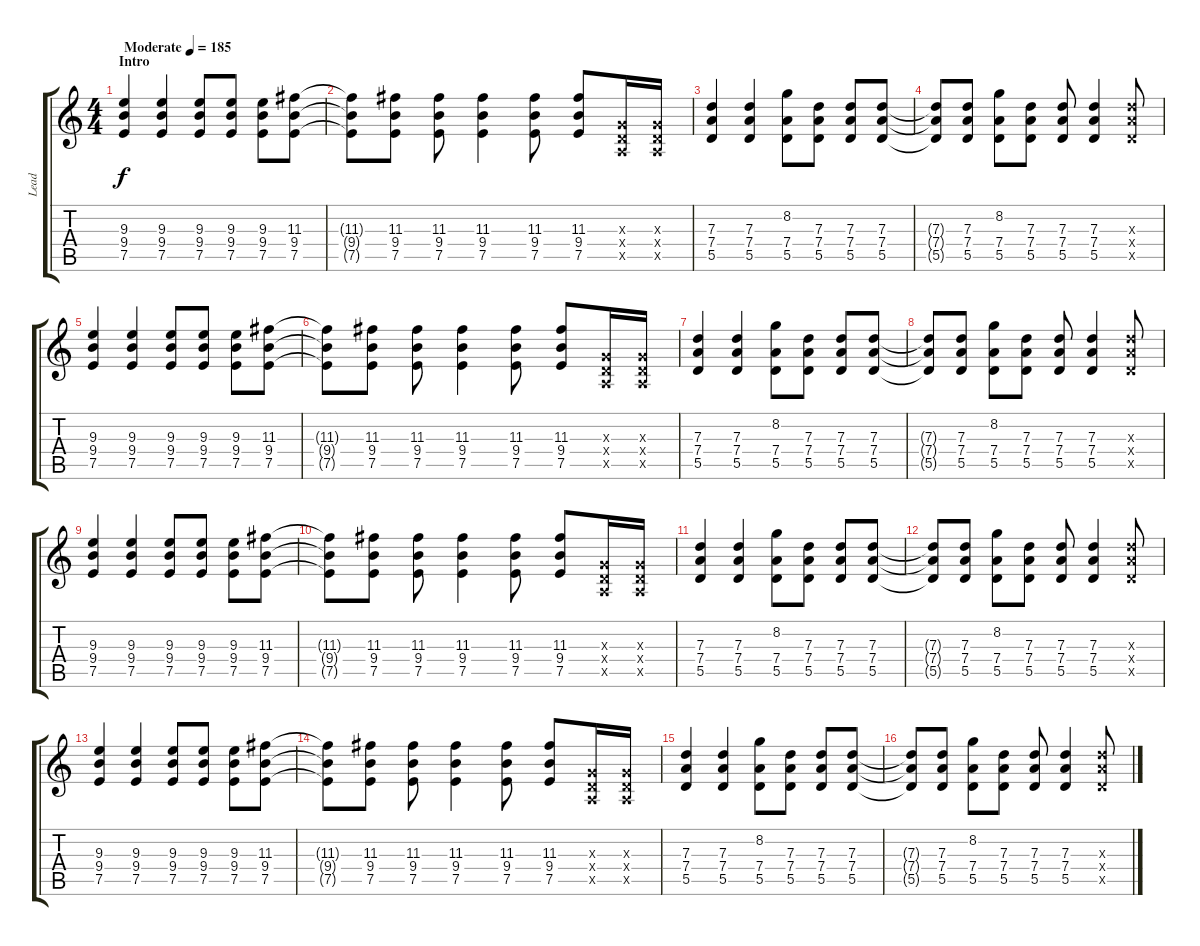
\track ("Lead" "Lead") {instrument overdrivenguitar}
\staff {score tabs}
\tuning (E4 B3 G3 D3 A2 E2) {hide}
\ts (4 4)
\section ("" "Intro")
\tempo (185 "Moderate")
\clef g2
\ks c
(9.3 9.4 7.5).4{dy f instrument overdrivenguitar} (9.3 9.4 7.5).4 (9.3 9.4 7.5).8 (9.3 9.4 7.5).8 (9.3 9.4 7.5).8 (11.3 9.4 7.5).8 |
(11.3{t} 9.4{t} 7.5{t}).8 (11.3 9.4 7.5).8 (11.3 9.4 7.5).8 (11.3 9.4 7.5).4 (11.3 9.4 7.5).8 (11.3 9.4 7.5).8 (0.3{x} 0.4{x} 0.5{x}).16 (0.3{x} 0.4{x} 0.5{x}).16 |
(7.3 7.4 5.5).4 (7.3 7.4 5.5).4 (8.2 7.4 5.5).8 (7.3 7.4 5.5).8 (7.3 7.4 5.5).8 (7.3 7.4 5.5).8 |
(7.3{t} 7.4{t} 5.5{t}).8 (7.3 7.4 5.5).8 (8.2 7.4 5.5).8 (7.3 7.4 5.5).8 (7.3 7.4 5.5).8 (7.3 7.4 5.5).4 (7.3{x} 7.4{x} 5.5{x}).8 |
(9.3 9.4 7.5).4 (9.3 9.4 7.5).4 (9.3 9.4 7.5).8 (9.3 9.4 7.5).8 (9.3 9.4 7.5).8 (11.3 9.4 7.5).8 |
(11.3{t} 9.4{t} 7.5{t}).8 (11.3 9.4 7.5).8 (11.3 9.4 7.5).8 (11.3 9.4 7.5).4 (11.3 9.4 7.5).8 (11.3 9.4 7.5).8 (0.3{x} 0.4{x} 0.5{x}).16 (0.3{x} 0.4{x} 0.5{x}).16 |
(7.3 7.4 5.5).4 (7.3 7.4 5.5).4 (8.2 7.4 5.5).8 (7.3 7.4 5.5).8 (7.3 7.4 5.5).8 (7.3 7.4 5.5).8 |
(7.3{t} 7.4{t} 5.5{t}).8 (7.3 7.4 5.5).8 (8.2 7.4 5.5).8 (7.3 7.4 5.5).8 (7.3 7.4 5.5).8 (7.3 7.4 5.5).4 (7.3{x} 7.4{x} 5.5{x}).8 |
(9.3 9.4 7.5).4 (9.3 9.4 7.5).4 (9.3 9.4 7.5).8 (9.3 9.4 7.5).8 (9.3 9.4 7.5).8 (11.3 9.4 7.5).8 |
(11.3{t} 9.4{t} 7.5{t}).8 (11.3 9.4 7.5).8 (11.3 9.4 7.5).8 (11.3 9.4 7.5).4 (11.3 9.4 7.5).8 (11.3 9.4 7.5).8 (0.3{x} 0.4{x} 0.5{x}).16 (0.3{x} 0.4{x} 0.5{x}).16 |
(7.3 7.4 5.5).4 (7.3 7.4 5.5).4 (8.2 7.4 5.5).8 (7.3 7.4 5.5).8 (7.3 7.4 5.5).8 (7.3 7.4 5.5).8 |
(7.3{t} 7.4{t} 5.5{t}).8 (7.3 7.4 5.5).8 (8.2 7.4 5.5).8 (7.3 7.4 5.5).8 (7.3 7.4 5.5).8 (7.3 7.4 5.5).4 (7.3{x} 7.4{x} 5.5{x}).8 |
(9.3 9.4 7.5).4 (9.3 9.4 7.5).4 (9.3 9.4 7.5).8 (9.3 9.4 7.5).8 (9.3 9.4 7.5).8 (11.3 9.4 7.5).8 |
(11.3{t} 9.4{t} 7.5{t}).8 (11.3 9.4 7.5).8 (11.3 9.4 7.5).8 (11.3 9.4 7.5).4 (11.3 9.4 7.5).8 (11.3 9.4 7.5).8 (0.3{x} 0.4{x} 0.5{x}).16 (0.3{x} 0.4{x} 0.5{x}).16 |
(7.3 7.4 5.5).4 (7.3 7.4 5.5).4 (8.2 7.4 5.5).8 (7.3 7.4 5.5).8 (7.3 7.4 5.5).8 (7.3 7.4 5.5).8 |
(7.3{t} 7.4{t} 5.5{t}).8 (7.3 7.4 5.5).8 (8.2 7.4 5.5).8 (7.3 7.4 5.5).8 (7.3 7.4 5.5).8 (7.3 7.4 5.5).4 (7.3{x} 7.4{x} 5.5{x}).8
